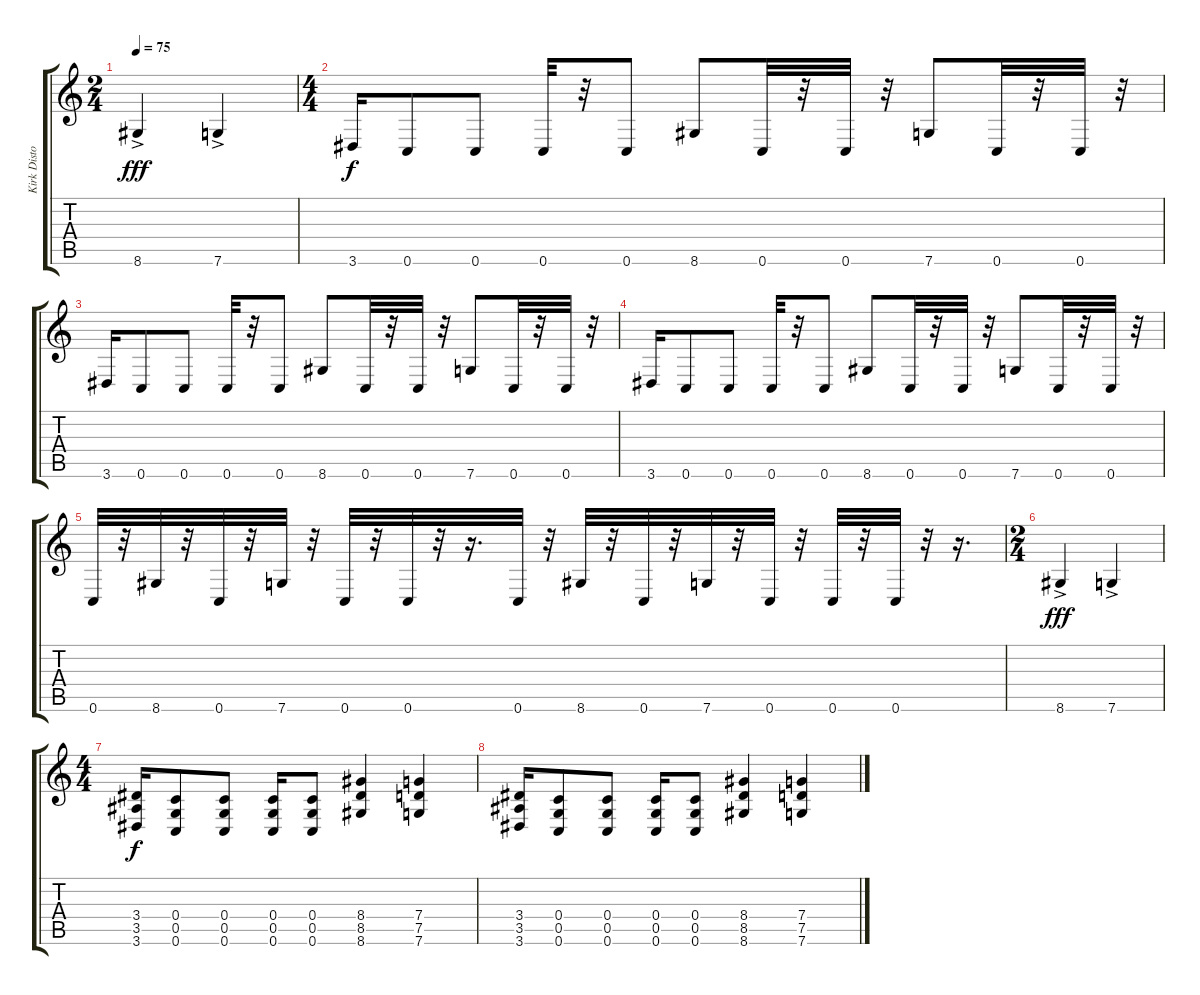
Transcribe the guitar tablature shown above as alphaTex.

\track ("Kirk Distortion" "Kirk Disto") {instrument distortionguitar}
\staff {score tabs}
\tuning (D4 A3 F3 C3 G2 C2) {hide}
\ts (2 4)
\tempo 75
\clef g2
\ks c
8.6{ac}.4{dy fff} 7.6{ac}.4 |
\ts (4 4)
3.6.16{dy f} 0.6.8 0.6.8 0.6.32 r.32 0.6.8 8.6.8 0.6.32 r.32 0.6.32 r.32 7.6.8 0.6.32 r.32 0.6.32 r.32 |
3.6.16 0.6.8 0.6.8 0.6.32 r.32 0.6.8 8.6.8 0.6.32 r.32 0.6.32 r.32 7.6.8 0.6.32 r.32 0.6.32 r.32 |
3.6.16 0.6.8 0.6.8 0.6.32 r.32 0.6.8 8.6.8 0.6.32 r.32 0.6.32 r.32 7.6.8 0.6.32 r.32 0.6.32 r.32 |
0.6.32 r.32 8.6.32 r.32 0.6.32 r.32 7.6.32 r.32 0.6.32 r.32 0.6.32 r.32 r.16{d} 0.6.32 r.32 8.6.32 r.32 0.6.32 r.32 7.6.32 r.32 0.6.32 r.32 0.6.32 r.32 0.6.32 r.32 r.16{d} |
\ts (2 4)
8.6{ac}.4{dy fff} 7.6{ac}.4 |
\ts (4 4)
(3.4 3.5 3.6).16{dy f} (0.4 0.5 0.6).8 (0.4 0.5 0.6).8 (0.4 0.5 0.6).16 (0.4 0.5 0.6).8 (8.4 8.5 8.6).4 (7.4 7.5 7.6).4 |
(3.4 3.5 3.6).16 (0.4 0.5 0.6).8 (0.4 0.5 0.6).8 (0.4 0.5 0.6).16 (0.4 0.5 0.6).8 (8.4 8.5 8.6).4 (7.4 7.5 7.6).4
